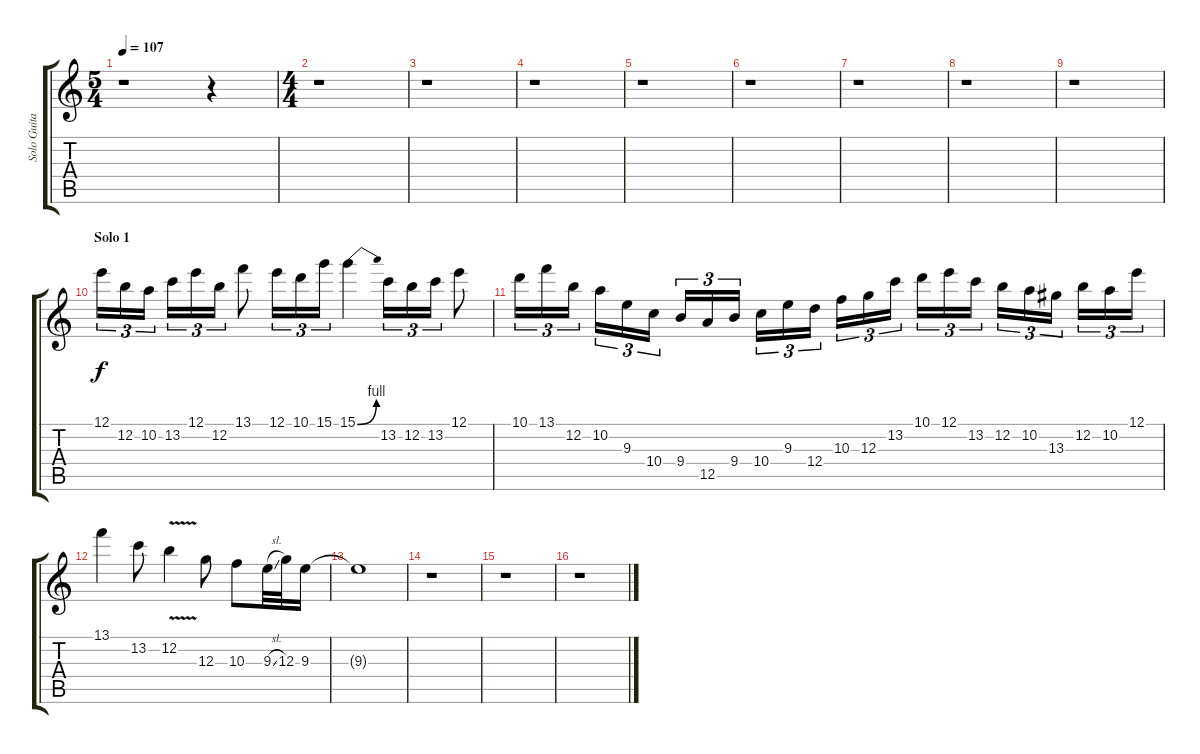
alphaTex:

\track ("Solo Guitar" "Solo Guita") {instrument overdrivenguitar}
\staff {score tabs}
\tuning (E4 B3 G3 D3 A2 E2) {hide}
\ts (5 4)
\tempo 107
\clef g2
\ks c
r.1{dy f} r.4 |
\ts (4 4)
r.1 |
r.1 |
r.1 |
r.1 |
r.1 |
r.1 |
r.1 |
r.1 |
\section ("" "Solo 1")
12.1.16{tu (3 2)} 12.2.16{tu (3 2)} 10.2.16{tu (3 2)} 13.2.16{tu (3 2)} 12.1.16{tu (3 2)} 12.2.16{tu (3 2)} 13.1.8 12.1.16{tu (3 2)} 10.1.16{tu (3 2)} 15.1.16{tu (3 2)} 15.1{be (bend 0 0 60 4)}.4 13.2.16{tu (3 2)} 12.2.16{tu (3 2)} 13.2.16{tu (3 2)} 12.1.8 |
10.1.16{tu (3 2)} 13.1.16{tu (3 2)} 12.2.16{tu (3 2)} 10.2.16{tu (3 2)} 9.3.16{tu (3 2)} 10.4.16{tu (3 2)} 9.4.16{tu (3 2)} 12.5.16{tu (3 2)} 9.4.16{tu (3 2)} 10.4.16{tu (3 2)} 9.3.16{tu (3 2)} 12.4.16{tu (3 2)} 10.3.16{tu (3 2)} 12.3.16{tu (3 2)} 13.2.16{tu (3 2)} 10.1.16{tu (3 2)} 12.1.16{tu (3 2)} 13.2.16{tu (3 2)} 12.2.16{tu (3 2)} 10.2.16{tu (3 2)} 13.3.16{tu (3 2)} 12.2.16{tu (3 2)} 10.2.16{tu (3 2)} 12.1.16{tu (3 2)} |
13.1.4 13.2.8 12.2{v}.4 12.3.8 10.3.8 9.3{sl}.32 12.3.32 9.3.16 |
9.3{t}.1 |
r.1 |
r.1 |
r.1
